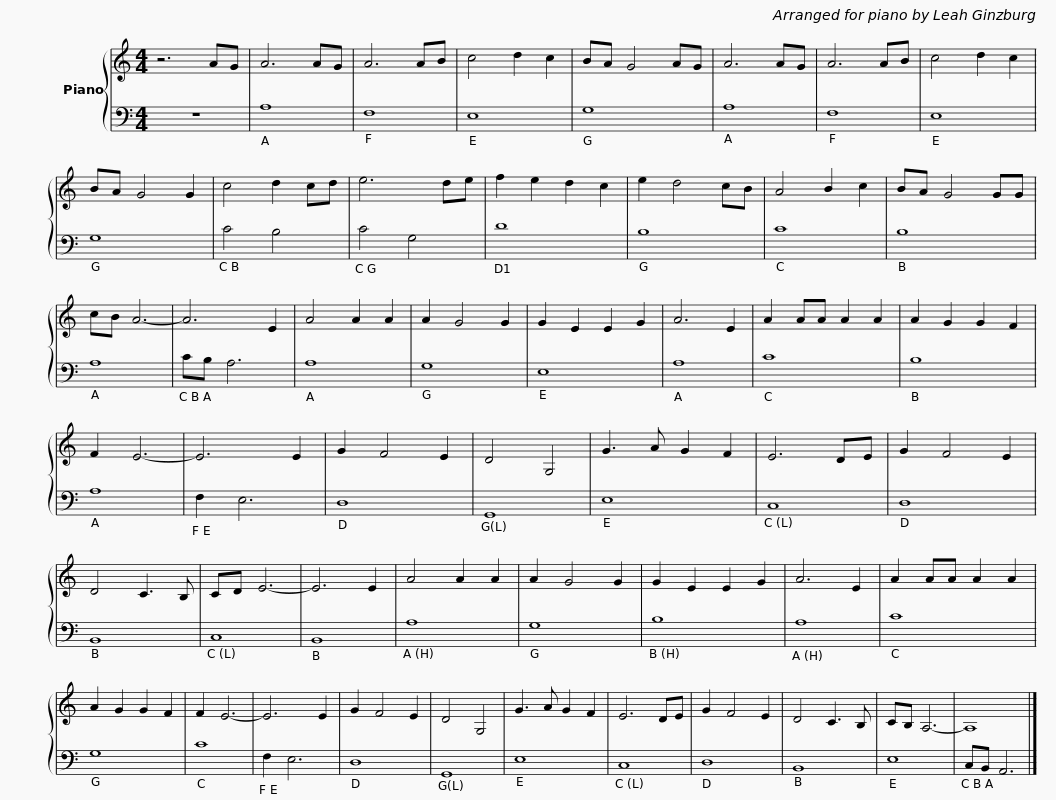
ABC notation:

X:1
%%score { 1 | 2 }
L:1/8
M:4/4
I:linebreak $
K:C
V:1 treble
V:2 bass
V:1
 z6 AG | A6 AG | A6 AB | c4 d2 c2 | BA G4 AG |$ %5
 A6 AG | A6 AB | c4 d2 c2 | BA G4 G2 | c4 d2 cd |$ %10
 e6 de | f2 e2 d2 c2 | e2 d4 cB | A4 B2 c2 | BA G4 GG |$ %15
 cB A6- | A6 E2 | A4 A2 A2 | A2 G4 G2 | G2 E2 E2 G2 | %20
 A6 E2 |$ A2 AA A2 A2 | A2 G2 G2 F2 | F2 E6- | E6 E2 | %25
 G2 F4 E2 | D4 G,4 |$ G3 A G2 F2 | E6 DE | G2 F4 E2 | %30
 D4 C3 B, | CD E6- |$ E6 E2 | A4 A2 A2 | A2 G4 G2 | %35
 G2 E2 E2 G2 | A6 E2 | A2 AA A2 A2 |$ A2 G2 G2 F2 | F2 E6- | %40
 E6 E2 | G2 F4 E2 | D4 G,4 | G3 A G2 F2 |$ E6 DE | %45
 G2 F4 E2 | D4 C3 B, | CB, A,6- | A,8 |] %49
V:2
 z8 | A,8 | F,8 | E,8 | G,8 |$ %5
 A,8 | F,8 | E,8 | G,8 | C4 B,4 |$ %10
 C4 G,4 | D8 | B,8 | C8 | B,8 |$ %15
 A,8 | CB, A,6 | A,8 | G,8 | E,8 | %20
 A,8 |$ C8 | B,8 | A,8 | F,2 E,6 | %25
 D,8 | G,,8 |$ E,8 | C,8 | D,8 | %30
 B,,8 | C,8 |$ B,,8 | A,8 | G,8 | %35
 B,8 | A,8 | C8 |$ G,8 | C8 | %40
 F,2 E,6 | D,8 | G,,8 | E,8 |$ C,8 | %45
 D,8 | B,,8 | E,8 | C,B,, A,,6 |] %49
